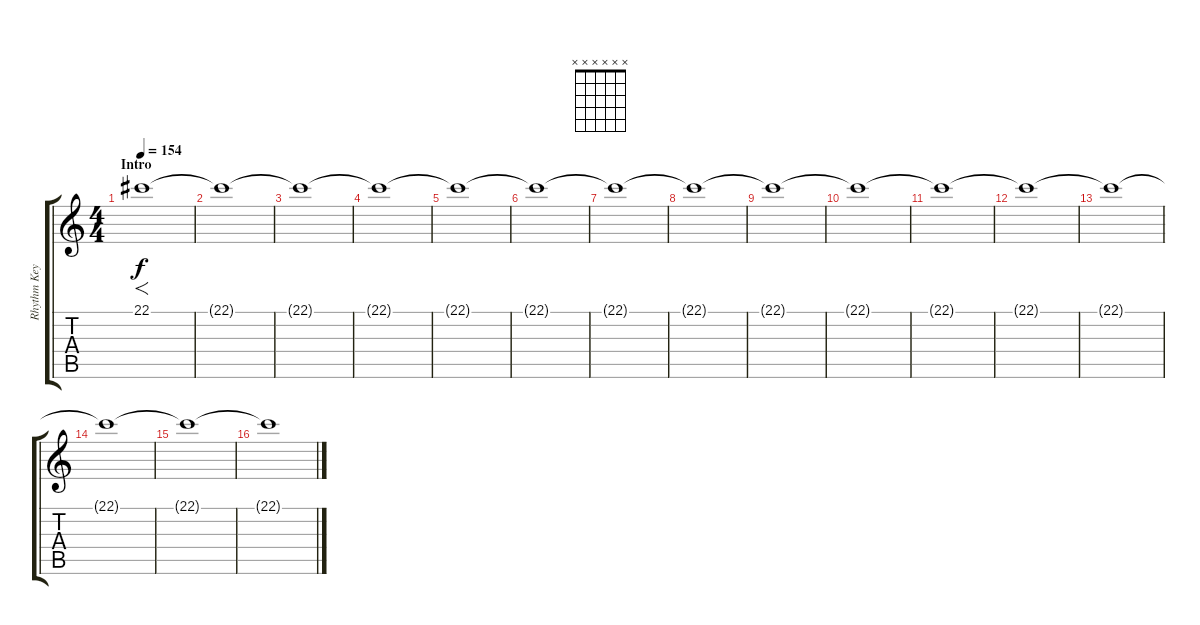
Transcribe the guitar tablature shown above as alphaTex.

\track ("Rhythm Keyboard" "Rhythm Key") {instrument stringensemble1}
\staff {score tabs}
\tuning (Eb4 Bb3 Gb3 Db3 Ab2 Eb2) {hide}
\chord ("" x x x x x x) {firstfret 0}
\ts (4 4)
\section ("" "Intro")
\tempo 154
\clef g2
\ks c
22.1.1{f ch "" dy f volume 7 instrument stringensemble2} |
22.1{t}.1 |
22.1{t}.1 |
22.1{t}.1 |
22.1{t}.1 |
22.1{t}.1 |
22.1{t}.1 |
22.1{t}.1 |
22.1{t}.1 |
22.1{t}.1 |
22.1{t}.1 |
22.1{t}.1 |
22.1{t}.1 |
22.1{t}.1 |
22.1{t}.1 |
22.1{t}.1
